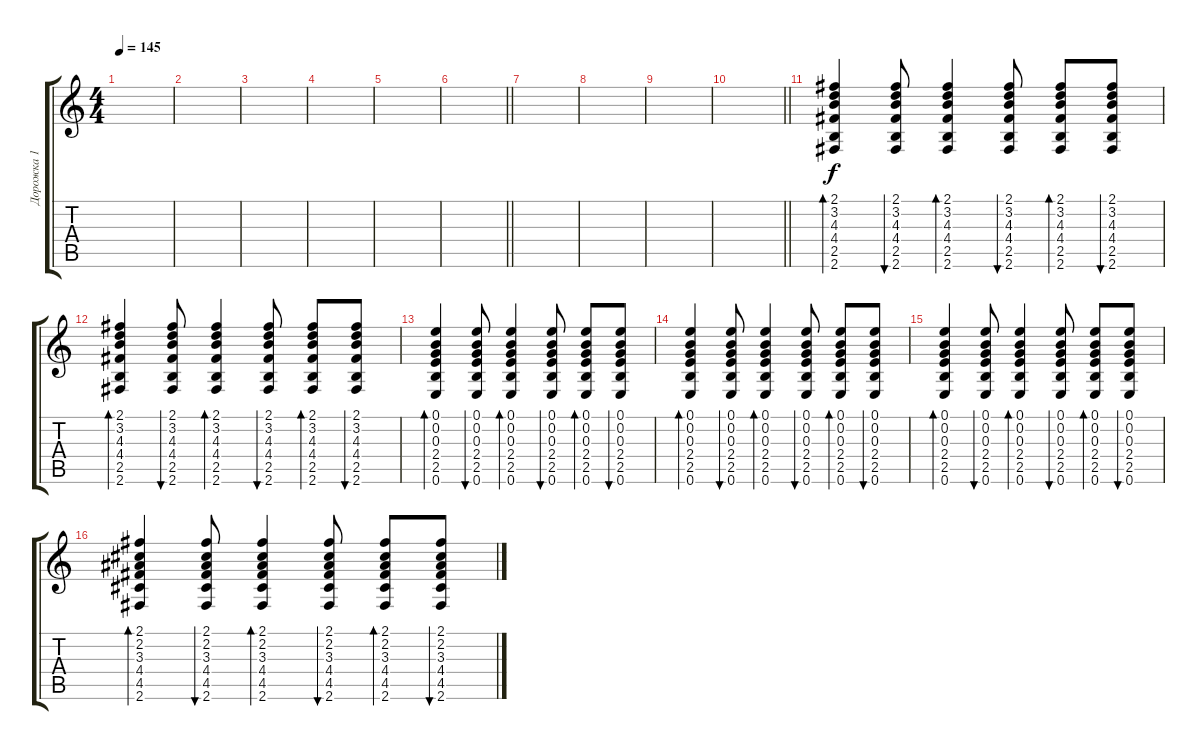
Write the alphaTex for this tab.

\track ("Дорожка 1" "Дорожка 1") {instrument acousticguitarsteel}
\staff {score tabs}
\tuning (E4 B3 G3 D3 A2 E2) {hide}
\ts (4 4)
\tempo 145
\clef g2
\ks c
|
|
|
|
|
\barLineRight lightlight
|
|
|
|
\barLineRight lightlight
|
(2.1 3.2 4.3 4.4 2.5 2.6).4{bd 60 instrument acousticguitarsteel} (2.1 3.2 4.3 4.4 2.5 2.6).8{bu 60} (2.1 3.2 4.3 4.4 2.5 2.6).4{bd 60} (2.1 3.2 4.3 4.4 2.5 2.6).8{bu 60} (2.1 3.2 4.3 4.4 2.5 2.6).8{bd 60} (2.1 3.2 4.3 4.4 2.5 2.6).8{bu 60} |
(2.1 3.2 4.3 4.4 2.5 2.6).4{bd 60} (2.1 3.2 4.3 4.4 2.5 2.6).8{bu 60} (2.1 3.2 4.3 4.4 2.5 2.6).4{bd 60} (2.1 3.2 4.3 4.4 2.5 2.6).8{bu 60} (2.1 3.2 4.3 4.4 2.5 2.6).8{bd 60} (2.1 3.2 4.3 4.4 2.5 2.6).8{bu 60} |
(0.1 0.2 0.3 2.4 2.5 0.6).4{bd 60} (0.1 0.2 0.3 2.4 2.5 0.6).8{bu 60} (0.1 0.2 0.3 2.4 2.5 0.6).4{bd 60} (0.1 0.2 0.3 2.4 2.5 0.6).8{bu 60} (0.1 0.2 0.3 2.4 2.5 0.6).8{bd 60} (0.1 0.2 0.3 2.4 2.5 0.6).8{bu 60} |
(0.1 0.2 0.3 2.4 2.5 0.6).4{bd 60} (0.1 0.2 0.3 2.4 2.5 0.6).8{bu 60} (0.1 0.2 0.3 2.4 2.5 0.6).4{bd 60} (0.1 0.2 0.3 2.4 2.5 0.6).8{bu 60} (0.1 0.2 0.3 2.4 2.5 0.6).8{bd 60} (0.1 0.2 0.3 2.4 2.5 0.6).8{bu 60} |
(0.1 0.2 0.3 2.4 2.5 0.6).4{bd 60} (0.1 0.2 0.3 2.4 2.5 0.6).8{bu 60} (0.1 0.2 0.3 2.4 2.5 0.6).4{bd 60} (0.1 0.2 0.3 2.4 2.5 0.6).8{bu 60} (0.1 0.2 0.3 2.4 2.5 0.6).8{bd 60} (0.1 0.2 0.3 2.4 2.5 0.6).8{bu 60} |
(2.1 2.2 3.3 4.4 4.5 2.6).4{bd 60} (2.1 2.2 3.3 4.4 4.5 2.6).8{bu 60} (2.1 2.2 3.3 4.4 4.5 2.6).4{bd 60} (2.1 2.2 3.3 4.4 4.5 2.6).8{bu 60} (2.1 2.2 3.3 4.4 4.5 2.6).8{bd 60} (2.1 2.2 3.3 4.4 4.5 2.6).8{bu 60}
